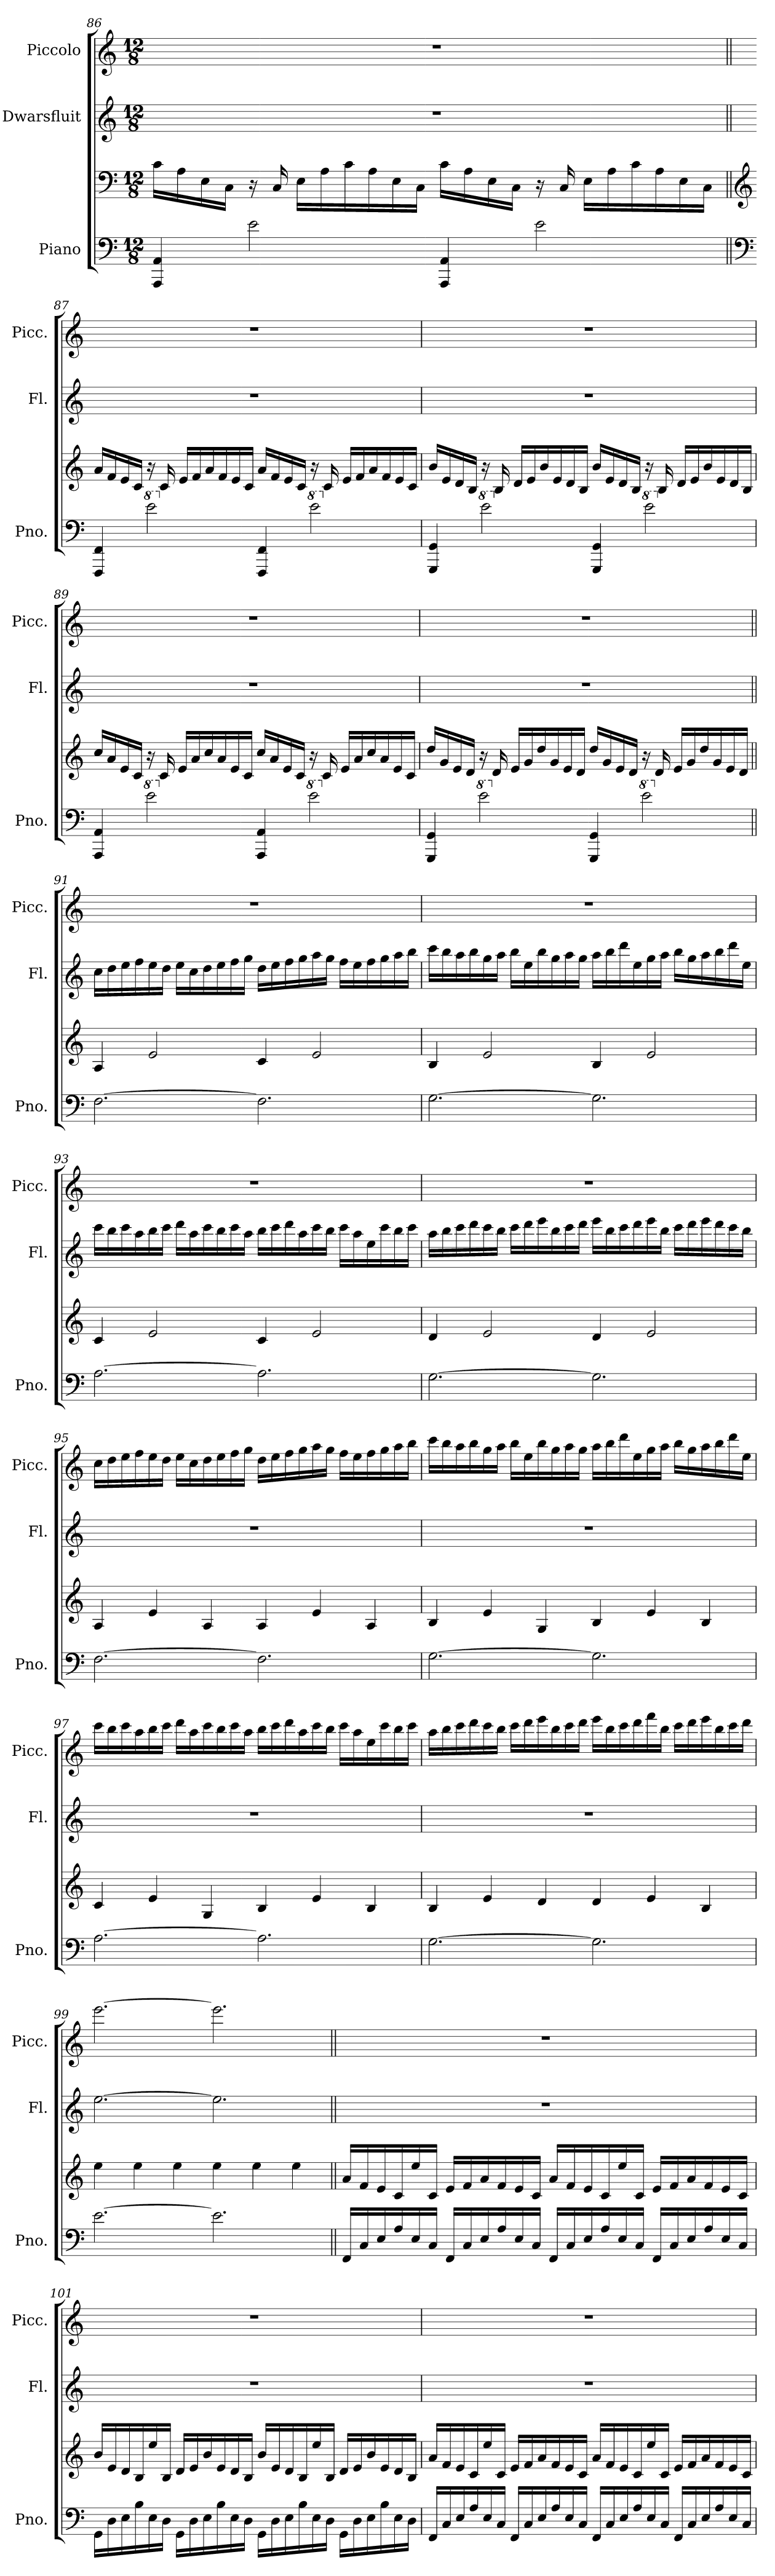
**kern	**kern	**kern	**kern
*part3	*part3	*part2	*part1
*staff4	*staff3	*staff2	*staff1
*I"Piano	*	*I"Dwarsfluit	*I"Piccolo
*I'Pno.	*	*I'Fl.	*I'Picc.
!!LO:LB:g=z
*clefF4	*clefF4	*clefG2	*clefG2
*	*	*	*ITrd-7c-12
*k[]	*k[]	*k[]	*k[]
*M12/8	*M12/8	*M12/8	*M12/8
=86	=86	=86	=86
4AAA/ 4AA/	16c\LL	1.r	1.r
.	16A\	.	.
.	16E\	.	.
.	16C\JJ	.	.
2e\	16r	.	.
.	16C/	.	.
.	16E\LL	.	.
.	16A\	.	.
.	16c\	.	.
.	16A\	.	.
.	16E\	.	.
.	16C\JJ	.	.
4AAA/ 4AA/	16c\LL	.	.
.	16A\	.	.
.	16E\	.	.
.	16C\JJ	.	.
2e\	16r	.	.
.	16C/	.	.
.	16E\LL	.	.
.	16A\	.	.
.	16c\	.	.
.	16A\	.	.
.	16E\	.	.
.	16C\JJ	.	.
!!LO:LB:g=z
=87||	=87||	=87||	=87||
*clefF4	*clefG2	*	*
4FFF/ 4FF/	16a/LL	1.r	1.r
.	16f/	.	.
.	16e/	.	.
.	16c/JJ	.	.
*8va	*	*	*
2ee\	16r	.	.
.	16c/	.	.
.	16e/LL	.	.
.	16f/	.	.
.	16a/	.	.
.	16f/	.	.
.	16e/	.	.
.	16c/JJ	.	.
*X8va	*	*	*
4FFF/ 4FF/	16a/LL	.	.
.	16f/	.	.
.	16e/	.	.
.	16c/JJ	.	.
*8va	*	*	*
2ee\	16r	.	.
.	16c/	.	.
.	16e/LL	.	.
.	16f/	.	.
.	16a/	.	.
.	16f/	.	.
.	16e/	.	.
.	16c/JJ	.	.
!!LO:PB:g=z
=88	=88	=88	=88
*X8va	*	*	*
4GGG/ 4GG/	16b/LL	1.r	1.r
.	16e/	.	.
.	16d/	.	.
.	16B/JJ	.	.
*8va	*	*	*
2ee\	16r	.	.
.	16B/	.	.
.	16d/LL	.	.
.	16e/	.	.
.	16b/	.	.
.	16e/	.	.
.	16d/	.	.
.	16B/JJ	.	.
*X8va	*	*	*
4GGG/ 4GG/	16b/LL	.	.
.	16e/	.	.
.	16d/	.	.
.	16B/JJ	.	.
*8va	*	*	*
2ee\	16r	.	.
.	16B/	.	.
.	16d/LL	.	.
.	16e/	.	.
.	16b/	.	.
.	16e/	.	.
.	16d/	.	.
.	16B/JJ	.	.
!!LO:LB:g=z
=89	=89	=89	=89
*X8va	*	*	*
4AAA/ 4AA/	16cc/LL	1.r	1.r
.	16a/	.	.
.	16e/	.	.
.	16c/JJ	.	.
*8va	*	*	*
2ee\	16r	.	.
.	16c/	.	.
.	16e/LL	.	.
.	16a/	.	.
.	16cc/	.	.
.	16a/	.	.
.	16e/	.	.
.	16c/JJ	.	.
*X8va	*	*	*
4AAA/ 4AA/	16cc/LL	.	.
.	16a/	.	.
.	16e/	.	.
.	16c/JJ	.	.
*8va	*	*	*
2ee\	16r	.	.
.	16c/	.	.
.	16e/LL	.	.
.	16a/	.	.
.	16cc/	.	.
.	16a/	.	.
.	16e/	.	.
.	16c/JJ	.	.
!!LO:LB:g=z
=90	=90	=90	=90
*X8va	*	*	*
4GGG/ 4GG/	16dd/LL	1.r	1.r
.	16g/	.	.
.	16e/	.	.
.	16d/JJ	.	.
*8va	*	*	*
2ee\	16r	.	.
.	16d/	.	.
.	16e/LL	.	.
.	16g/	.	.
.	16dd/	.	.
.	16g/	.	.
.	16e/	.	.
.	16d/JJ	.	.
*X8va	*	*	*
4GGG/ 4GG/	16dd/LL	.	.
.	16g/	.	.
.	16e/	.	.
.	16d/JJ	.	.
*8va	*	*	*
2ee\	16r	.	.
.	16d/	.	.
.	16e/LL	.	.
.	16g/	.	.
.	16dd/	.	.
.	16g/	.	.
.	16e/	.	.
.	16d/JJ	.	.
!!LO:PB:g=z
=91||	=91||	=91||	=91||
*X8va	*	*	*
[2.F\	4A/	16cc\LL	1.r
.	.	16dd\	.
.	.	16ee\	.
.	.	16ff\	.
.	2e/	16ee\	.
.	.	16dd\JJ	.
.	.	16ee\LL	.
.	.	16cc\	.
.	.	16dd\	.
.	.	16ee\	.
.	.	16ff\	.
.	.	16gg\JJ	.
2.F\]	4c/	16dd\LL	.
.	.	16ee\	.
.	.	16ff\	.
.	.	16gg\	.
.	2e/	16aa\	.
.	.	16gg\JJ	.
.	.	16ff\LL	.
.	.	16ee\	.
.	.	16ff\	.
.	.	16gg\	.
.	.	16aa\	.
.	.	16bb\JJ	.
!!LO:LB:g=z
=92	=92	=92	=92
[2.G\	4B/	16ccc\LL	1.r
.	.	16bb\	.
.	.	16aa\	.
.	.	16bb\	.
.	2e/	16gg\	.
.	.	16aa\JJ	.
.	.	16bb\LL	.
.	.	16ee\	.
.	.	16bb\	.
.	.	16gg\	.
.	.	16aa\	.
.	.	16gg\JJ	.
2.G\]	4B/	16aa\LL	.
.	.	16bb\	.
.	.	16ddd\	.
.	.	16ee\	.
.	2e/	16gg\	.
.	.	16aa\JJ	.
.	.	16bb\LL	.
.	.	16gg\	.
.	.	16aa\	.
.	.	16bb\	.
.	.	16ddd\	.
.	.	16ee\JJ	.
!!LO:LB:g=z
=93	=93	=93	=93
[2.A\	4c/	16ccc\LL	1.r
.	.	16bb\	.
.	.	16ccc\	.
.	.	16aa\	.
.	2e/	16bb\	.
.	.	16ccc\JJ	.
.	.	16ddd\LL	.
.	.	16aa\	.
.	.	16ccc\	.
.	.	16bb\	.
.	.	16ccc\	.
.	.	16aa\JJ	.
2.A\]	4c/	16bb\LL	.
.	.	16ccc\	.
.	.	16ddd\	.
.	.	16aa\	.
.	2e/	16ccc\	.
.	.	16bb\JJ	.
.	.	16ccc\LL	.
.	.	16aa\	.
.	.	16ee\	.
.	.	16ccc\	.
.	.	16bb\	.
.	.	16ccc\JJ	.
!!LO:PB:g=z
=94	=94	=94	=94
[2.G\	4d/	16aa\LL	1.r
.	.	16bb\	.
.	.	16ccc\	.
.	.	16ddd\	.
.	2e/	16ccc\	.
.	.	16bb\JJ	.
.	.	16ccc\LL	.
.	.	16ddd\	.
.	.	16eee\	.
.	.	16bb\	.
.	.	16ccc\	.
.	.	16ddd\JJ	.
2.G\]	4d/	16eee\LL	.
.	.	16bb\	.
.	.	16ccc\	.
.	.	16ddd\	.
.	2e/	16eee\	.
.	.	16bb\JJ	.
.	.	16ccc\LL	.
.	.	16ddd\	.
.	.	16eee\	.
.	.	16ddd\	.
.	.	16ccc\	.
.	.	16bb\JJ	.
!!LO:LB:g=z
=95	=95	=95	=95
[2.F\	4A/	1.r	16ccc\LL
.	.	.	16ddd\
.	.	.	16eee\
.	.	.	16fff\
.	4e/	.	16eee\
.	.	.	16ddd\JJ
.	.	.	16eee\LL
.	.	.	16ccc\
.	4A/	.	16ddd\
.	.	.	16eee\
.	.	.	16fff\
.	.	.	16ggg\JJ
2.F\]	4A/	.	16ddd\LL
.	.	.	16eee\
.	.	.	16fff\
.	.	.	16ggg\
.	4e/	.	16aaa\
.	.	.	16ggg\JJ
.	.	.	16fff\LL
.	.	.	16eee\
.	4A/	.	16fff\
.	.	.	16ggg\
.	.	.	16aaa\
.	.	.	16bbb\JJ
!!LO:LB:g=z
=96	=96	=96	=96
[2.G\	4B/	1.r	16cccc\LL
.	.	.	16bbb\
.	.	.	16aaa\
.	.	.	16bbb\
.	4e/	.	16ggg\
.	.	.	16aaa\JJ
.	.	.	16bbb\LL
.	.	.	16eee\
.	4G/	.	16bbb\
.	.	.	16ggg\
.	.	.	16aaa\
.	.	.	16ggg\JJ
2.G\]	4B/	.	16aaa\LL
.	.	.	16bbb\
.	.	.	16dddd\
.	.	.	16eee\
.	4e/	.	16ggg\
.	.	.	16aaa\JJ
.	.	.	16bbb\LL
.	.	.	16ggg\
.	4B/	.	16aaa\
.	.	.	16bbb\
.	.	.	16dddd\
.	.	.	16eee\JJ
!!LO:PB:g=z
=97	=97	=97	=97
[2.A\	4c/	1.r	16cccc\LL
.	.	.	16bbb\
.	.	.	16cccc\
.	.	.	16aaa\
.	4e/	.	16bbb\
.	.	.	16cccc\JJ
.	.	.	16dddd\LL
.	.	.	16aaa\
.	4G/	.	16cccc\
.	.	.	16bbb\
.	.	.	16cccc\
.	.	.	16aaa\JJ
2.A\]	4B/	.	16bbb\LL
.	.	.	16cccc\
.	.	.	16dddd\
.	.	.	16aaa\
.	4e/	.	16cccc\
.	.	.	16bbb\JJ
.	.	.	16cccc\LL
.	.	.	16aaa\
.	4B/	.	16eee\
.	.	.	16cccc\
.	.	.	16bbb\
.	.	.	16cccc\JJ
!!LO:LB:g=z
=98	=98	=98	=98
[2.G\	4B/	1.r	16aaa\LL
.	.	.	16bbb\
.	.	.	16cccc\
.	.	.	16dddd\
.	4e/	.	16cccc\
.	.	.	16bbb\JJ
.	.	.	16cccc\LL
.	.	.	16dddd\
.	4d/	.	16eeee\
.	.	.	16bbb\
.	.	.	16cccc\
.	.	.	16dddd\JJ
2.G\]	4d/	.	16eeee\LL
.	.	.	16bbb\
.	.	.	16cccc\
.	.	.	16dddd\
.	4e/	.	16ffff\
.	.	.	16bbb\JJ
.	.	.	16cccc\LL
.	.	.	16dddd\
.	4B/	.	16eeee\
.	.	.	16bbb\
.	.	.	16cccc\
.	.	.	16dddd\JJ
=99	=99	=99	=99
[2.e\	4ee\	[2.ee\	[2.eeee\
.	4ee\	.	.
.	4ee\	.	.
2.e\]	4ee\	2.ee\]	2.eeee\]
.	4ee\	.	.
.	4ee\	.	.
!!LO:LB:g=z
=100||	=100||	=100||	=100||
16FF/LL	16a/LL	1.r	1.r
16C/	16f/	.	.
16E/	16e/	.	.
16A/	16c/	.	.
16E/	16ee/	.	.
16C/JJ	16c/JJ	.	.
16FF/LL	16e/LL	.	.
16C/	16f/	.	.
16E/	16a/	.	.
16A/	16f/	.	.
16E/	16e/	.	.
16C/JJ	16c/JJ	.	.
16FF/LL	16a/LL	.	.
16C/	16f/	.	.
16E/	16e/	.	.
16A/	16c/	.	.
16E/	16ee/	.	.
16C/JJ	16c/JJ	.	.
16FF/LL	16e/LL	.	.
16C/	16f/	.	.
16E/	16a/	.	.
16A/	16f/	.	.
16E/	16e/	.	.
16C/JJ	16c/JJ	.	.
!!LO:PB:g=z
=101	=101	=101	=101
16GG\LL	16b/LL	1.r	1.r
16D\	16e/	.	.
16E\	16d/	.	.
16B\	16B/	.	.
16E\	16ee/	.	.
16D\JJ	16B/JJ	.	.
16GG\LL	16d/LL	.	.
16D\	16e/	.	.
16E\	16b/	.	.
16B\	16e/	.	.
16E\	16d/	.	.
16D\JJ	16B/JJ	.	.
16GG\LL	16b/LL	.	.
16D\	16e/	.	.
16E\	16d/	.	.
16B\	16B/	.	.
16E\	16ee/	.	.
16D\JJ	16B/JJ	.	.
16GG\LL	16d/LL	.	.
16D\	16e/	.	.
16E\	16b/	.	.
16B\	16e/	.	.
16E\	16d/	.	.
16D\JJ	16B/JJ	.	.
!!LO:LB:g=z
=102	=102	=102	=102
16FF/LL	16a/LL	1.r	1.r
16C/	16f/	.	.
16E/	16e/	.	.
16A/	16c/	.	.
16E/	16ee/	.	.
16C/JJ	16c/JJ	.	.
16FF/LL	16e/LL	.	.
16C/	16f/	.	.
16E/	16a/	.	.
16A/	16f/	.	.
16E/	16e/	.	.
16C/JJ	16c/JJ	.	.
16FF/LL	16a/LL	.	.
16C/	16f/	.	.
16E/	16e/	.	.
16A/	16c/	.	.
16E/	16ee/	.	.
16C/JJ	16c/JJ	.	.
16FF/LL	16e/LL	.	.
16C/	16f/	.	.
16E/	16a/	.	.
16A/	16f/	.	.
16E/	16e/	.	.
16C/JJ	16c/JJ	.	.
=	=	=	=
*-	*-	*-	*-
